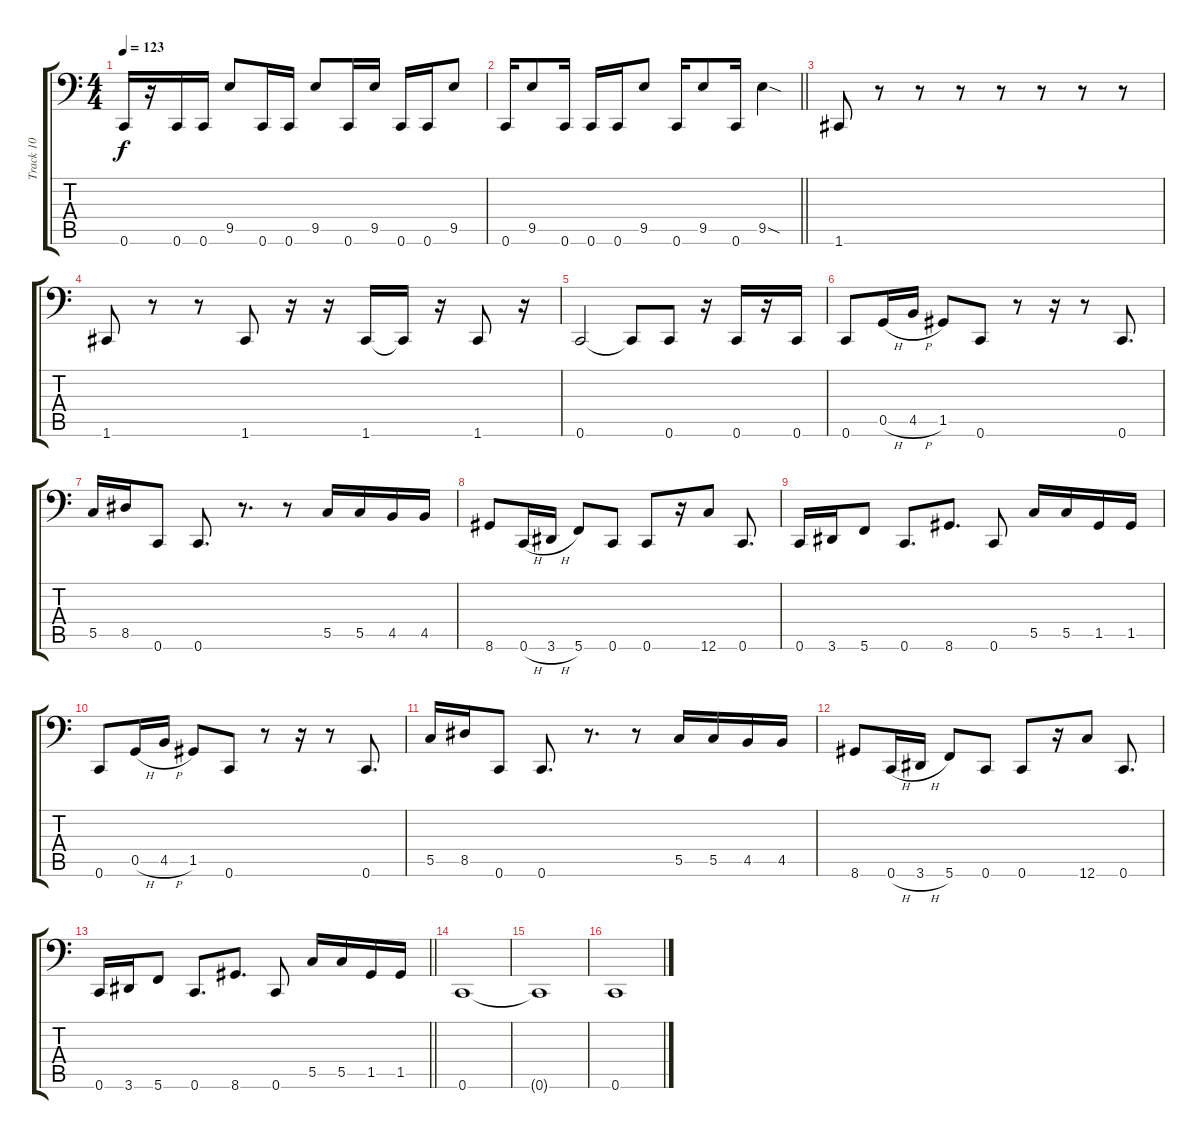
\track ("Track 10" "Track 10") {instrument electricbasspick}
\staff {score tabs}
\tuning (D3 A2 F2 C2 G1 C1) {hide}
\ts (4 4)
\tempo 123
\clef f4
\ks c
0.6.16{dy f} r.16 0.6.16 0.6.16 9.5.8 0.6.16 0.6.16 9.5.8 0.6.16 9.5.16 0.6.16 0.6.16 9.5.8 |
\barLineRight lightlight
0.6.16 9.5.8 0.6.16 0.6.16 0.6.16 9.5.8 0.6.16 9.5.8 0.6.16 9.5{sod}.4 |
1.6.8 r.8 r.8 r.8 r.8 r.8 r.8 r.8 |
1.6.8 r.8 r.8 1.6.8 r.16 r.16 1.6.16 1.6{t}.16 r.16 1.6.8 r.16 |
0.6.2 0.6{t}.8{beam merge} 0.6.8 r.16{beam merge} 0.6.16 r.16{beam merge} 0.6.16 |
0.6.8 0.5{h}.16 4.5{h}.16 1.5.8 0.6.8 r.8 r.16 r.8 0.6.8{d} |
5.5.16 8.5.16 0.6.8 0.6.8{d} r.8{d} r.8 5.5.16 5.5.16 4.5.16 4.5.16 |
8.6.8 0.6{h}.16 3.6{h}.16 5.6.8 0.6.8 0.6.8 r.16 12.6.8 0.6.8{d} |
0.6.16 3.6.16 5.6.8 0.6.8{d} 8.6.8{d} 0.6.8 5.5.16 5.5.16 1.5.16 1.5.16 |
0.6.8 0.5{h}.16 4.5{h}.16 1.5.8 0.6.8 r.8 r.16 r.8 0.6.8{d} |
5.5.16 8.5.16 0.6.8 0.6.8{d} r.8{d} r.8 5.5.16 5.5.16 4.5.16 4.5.16 |
8.6.8 0.6{h}.16 3.6{h}.16 5.6.8 0.6.8 0.6.8 r.16 12.6.8 0.6.8{d} |
\barLineRight lightlight
0.6.16 3.6.16 5.6.8 0.6.8{d} 8.6.8{d} 0.6.8 5.5.16 5.5.16 1.5.16 1.5.16 |
0.6.1 |
0.6{t}.1 |
0.6.1
